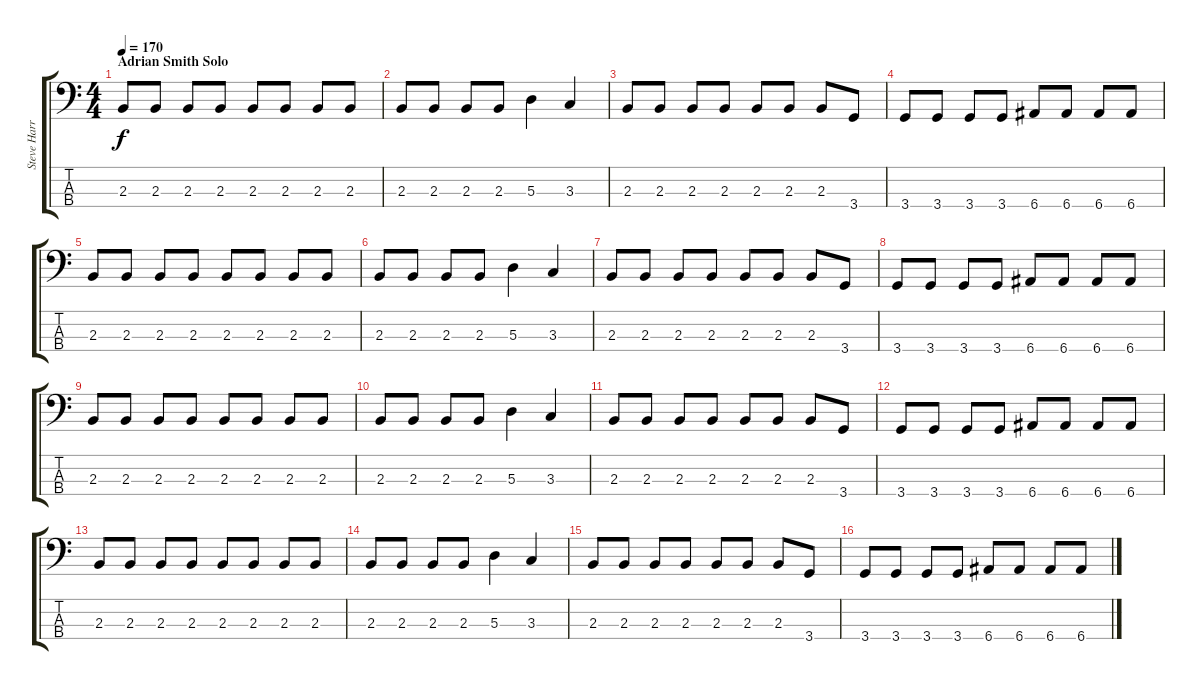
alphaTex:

\track ("Steve Harris" "Steve Harr") {instrument electricbassfinger}
\staff {score tabs}
\tuning (G2 D2 A1 E1) {hide}
\ts (4 4)
\section ("" "Adrian Smith Solo")
\tempo 170
\clef f4
\ks c
2.3.8{dy f} 2.3.8 2.3.8 2.3.8 2.3.8 2.3.8 2.3.8 2.3.8 |
2.3.8 2.3.8 2.3.8 2.3.8 5.3.4 3.3.4 |
2.3.8 2.3.8 2.3.8 2.3.8 2.3.8 2.3.8 2.3.8 3.4.8 |
3.4.8 3.4.8 3.4.8 3.4.8 6.4.8 6.4.8 6.4.8 6.4.8 |
2.3.8 2.3.8 2.3.8 2.3.8 2.3.8 2.3.8 2.3.8 2.3.8 |
2.3.8 2.3.8 2.3.8 2.3.8 5.3.4 3.3.4 |
2.3.8 2.3.8 2.3.8 2.3.8 2.3.8 2.3.8 2.3.8 3.4.8 |
3.4.8 3.4.8 3.4.8 3.4.8 6.4.8 6.4.8 6.4.8 6.4.8 |
2.3.8 2.3.8 2.3.8 2.3.8 2.3.8 2.3.8 2.3.8 2.3.8 |
2.3.8 2.3.8 2.3.8 2.3.8 5.3.4 3.3.4 |
2.3.8 2.3.8 2.3.8 2.3.8 2.3.8 2.3.8 2.3.8 3.4.8 |
3.4.8 3.4.8 3.4.8 3.4.8 6.4.8 6.4.8 6.4.8 6.4.8 |
2.3.8 2.3.8 2.3.8 2.3.8 2.3.8 2.3.8 2.3.8 2.3.8 |
2.3.8 2.3.8 2.3.8 2.3.8 5.3.4 3.3.4 |
2.3.8 2.3.8 2.3.8 2.3.8 2.3.8 2.3.8 2.3.8 3.4.8 |
3.4.8 3.4.8 3.4.8 3.4.8 6.4.8 6.4.8 6.4.8 6.4.8
